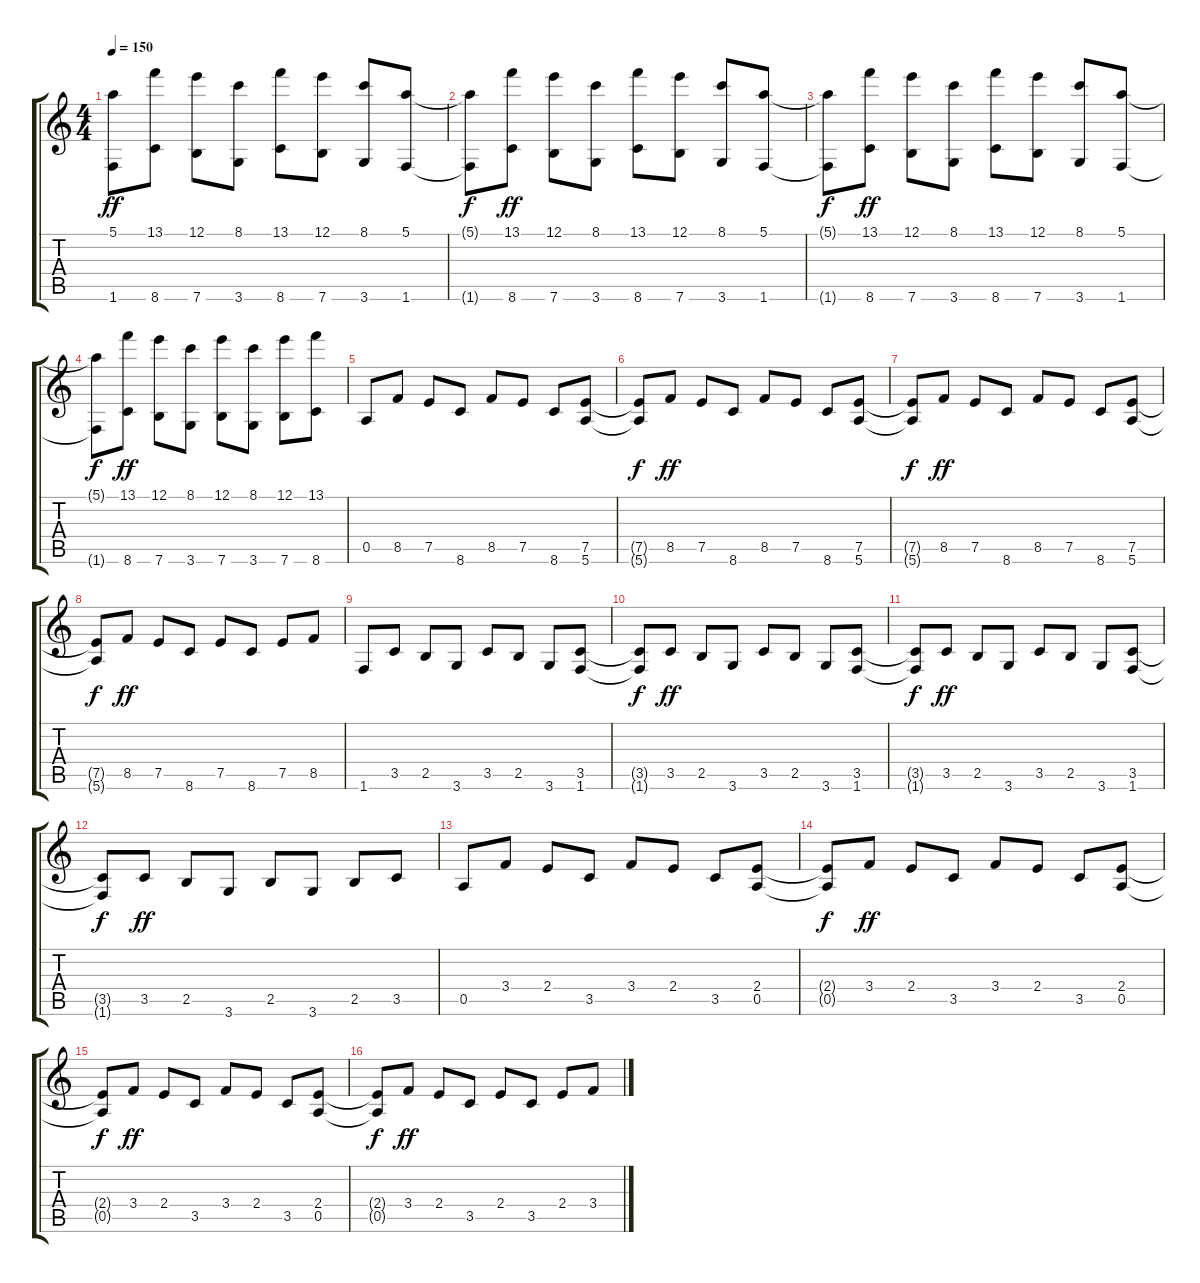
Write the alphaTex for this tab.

\track "" {instrument distortionguitar}
\staff {score tabs}
\tuning (E4 B3 G3 D3 A2 E2) {hide}
\ts (4 4)
\tempo 150
\clef g2
\ks c
(5.1 1.6).8{dy ff} (13.1 8.6).8 (12.1 7.6).8 (8.1 3.6).8 (13.1 8.6).8 (12.1 7.6).8 (8.1 3.6).8 (5.1 1.6).8 |
(5.1{t} 1.6{t}).8{dy f} (13.1 8.6).8{dy ff} (12.1 7.6).8 (8.1 3.6).8 (13.1 8.6).8 (12.1 7.6).8 (8.1 3.6).8 (5.1 1.6).8 |
(5.1{t} 1.6{t}).8{dy f} (13.1 8.6).8{dy ff} (12.1 7.6).8 (8.1 3.6).8 (13.1 8.6).8 (12.1 7.6).8 (8.1 3.6).8 (5.1 1.6).8 |
(5.1{t} 1.6{t}).8{dy f} (13.1 8.6).8{dy ff} (12.1 7.6).8 (8.1 3.6).8 (12.1 7.6).8 (8.1 3.6).8 (12.1 7.6).8 (13.1 8.6).8 |
0.5.8 8.5.8 7.5.8 8.6.8 8.5.8 7.5.8 8.6.8 (7.5 5.6).8 |
(7.5{t} 5.6{t}).8{dy f} 8.5.8{dy ff} 7.5.8 8.6.8 8.5.8 7.5.8 8.6.8 (7.5 5.6).8 |
(7.5{t} 5.6{t}).8{dy f} 8.5.8{dy ff} 7.5.8 8.6.8 8.5.8 7.5.8 8.6.8 (7.5 5.6).8 |
(7.5{t} 5.6{t}).8{dy f} 8.5.8{dy ff} 7.5.8 8.6.8 7.5.8 8.6.8 7.5.8 8.5.8 |
1.6.8 3.5.8 2.5.8 3.6.8 3.5.8 2.5.8 3.6.8 (3.5 1.6).8 |
(3.5{t} 1.6{t}).8{dy f} 3.5.8{dy ff} 2.5.8 3.6.8 3.5.8 2.5.8 3.6.8 (3.5 1.6).8 |
(3.5{t} 1.6{t}).8{dy f} 3.5.8{dy ff} 2.5.8 3.6.8 3.5.8 2.5.8 3.6.8 (3.5 1.6).8 |
(3.5{t} 1.6{t}).8{dy f} 3.5.8{dy ff} 2.5.8 3.6.8 2.5.8 3.6.8 2.5.8 3.5.8 |
0.5.8 3.4.8 2.4.8 3.5.8 3.4.8 2.4.8 3.5.8 (2.4 0.5).8 |
(2.4{t} 0.5{t}).8{dy f} 3.4.8{dy ff} 2.4.8 3.5.8 3.4.8 2.4.8 3.5.8 (2.4 0.5).8 |
(2.4{t} 0.5{t}).8{dy f} 3.4.8{dy ff} 2.4.8 3.5.8 3.4.8 2.4.8 3.5.8 (2.4 0.5).8 |
(2.4{t} 0.5{t}).8{dy f} 3.4.8{dy ff} 2.4.8 3.5.8 2.4.8 3.5.8 2.4.8 3.4.8
